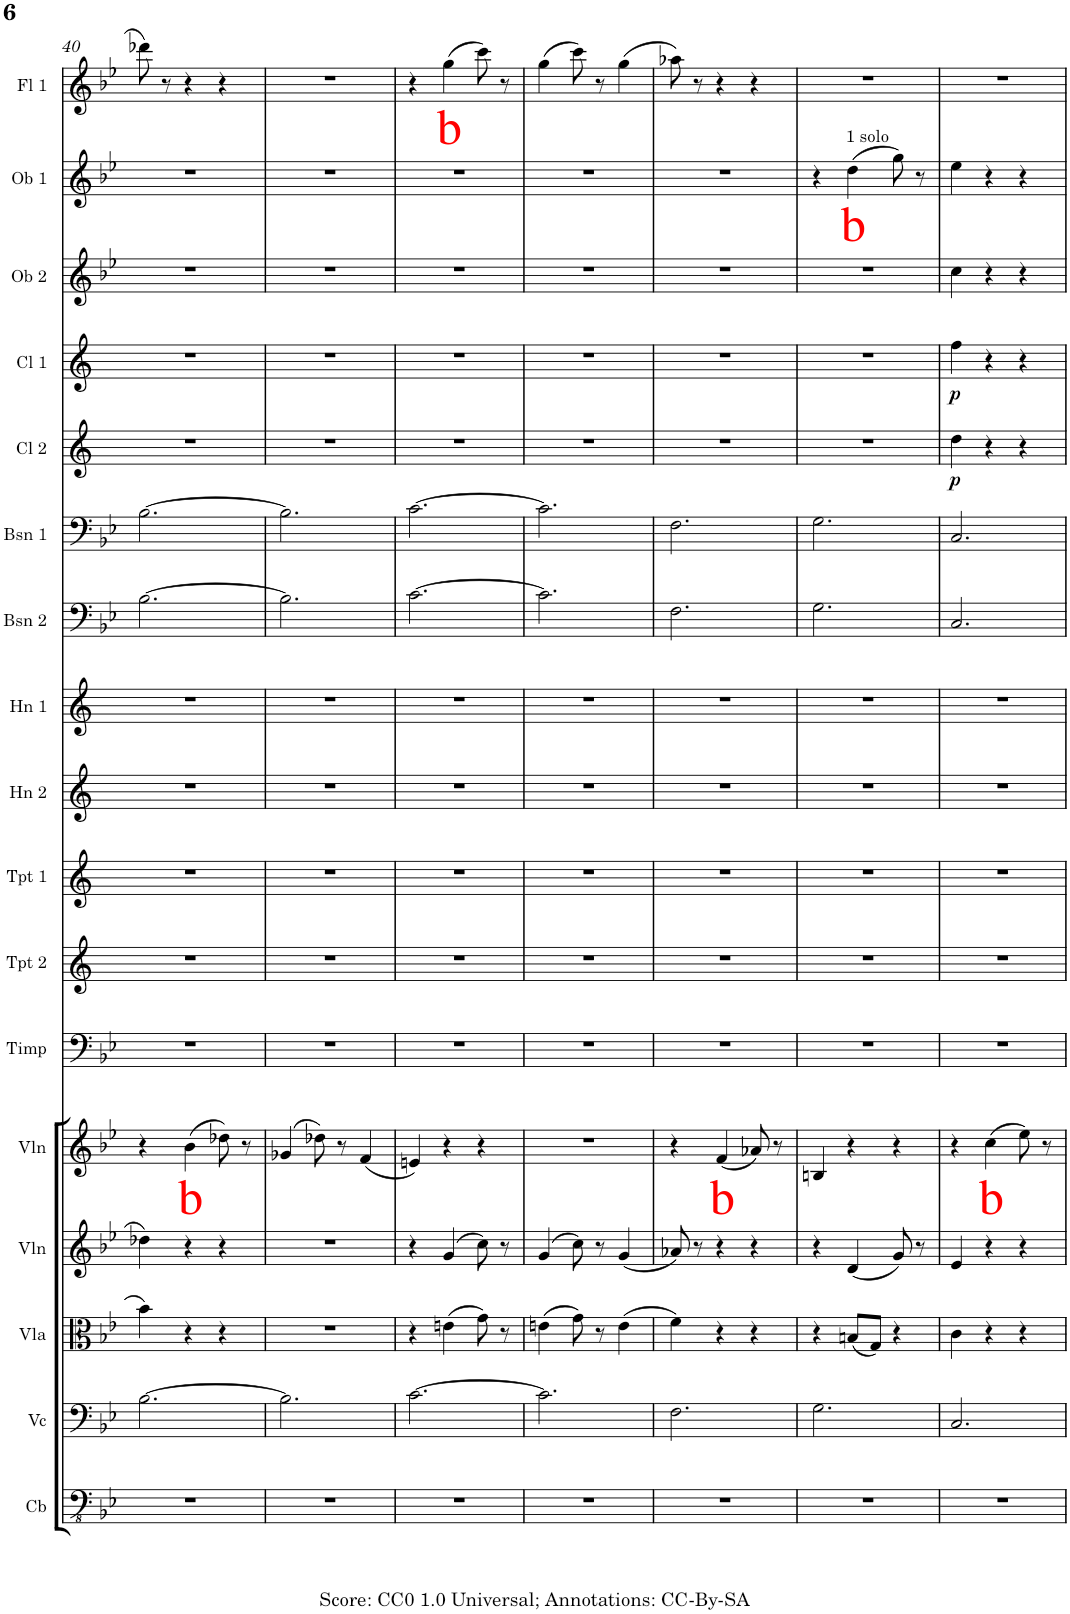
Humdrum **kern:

**kern	**kern	**kern	**kern	**kern	**text	**kern	**kern	**kern	**kern	**kern	**kern	**kern	**kern	**dynam	**kern	**dynam	**kern	**kern	**text	**kern	**text
*part17	*part16	*part15	*part14	*part13	*part13	*part12	*part11	*part10	*part9	*part8	*part7	*part6	*part5	*part5	*part4	*part4	*part3	*part2	*part2	*part1	*part1
*staff17	*staff16	*staff15	*staff14	*staff13	*staff13	*staff12	*staff11	*staff10	*staff9	*staff8	*staff7	*staff6	*staff5	*staff5	*staff4	*staff4	*staff3	*staff2	*staff2	*staff1	*staff1
*I"Contrabass	*I"Violoncello	*I"Viola	*I"Violin	*I"Violin	*	*I"Timpani	*I"Bb Trumpet 2	*I"Bb Trumpet 1	*I"Bb (basso) Horn 2	*I"Bb (basso) Horn 1	*I"Bassoon 2	*I"Bassoon 1	*I"Bb Clarinet 2	*	*I"Bb Clarinet 1	*	*I"Oboe 2	*I"Oboe 1	*	*I"Flute 1	*
*I'Cb	*I'Vc	*I'Vla	*I'Vln	*I'Vln	*	*I'Timp	*I'Tpt 2	*I'Tpt 1	*I'Hn 2	*I'Hn 1	*I'Bsn 2	*I'Bsn 1	*I'Cl 2	*	*I'Cl 1	*	*I'Ob 2	*I'Ob 1	*	*I'Fl 1	*
!!LO:PB:g=z
*clefFv4	*clefF4	*clefC3	*clefG2	*clefG2	*	*clefF4	*clefG2	*clefG2	*clefG2	*clefG2	*clefF4	*clefF4	*clefG2	*	*clefG2	*	*clefG2	*clefG2	*	*clefG2	*
*	*	*	*	*	*	*	*Trd1c2	*Trd1c2	*Trd8c14	*Trd8c14	*	*	*Trd1c2	*	*Trd1c2	*	*	*	*	*	*
*k[b-e-]	*k[b-e-]	*k[b-e-]	*k[b-e-]	*k[b-e-]	*	*k[b-e-]	*k[]	*k[]	*k[]	*k[]	*k[b-e-]	*k[b-e-]	*k[]	*	*k[]	*	*k[b-e-]	*k[b-e-]	*	*k[b-e-]	*
*M3/4	*M3/4	*M3/4	*M3/4	*M3/4	*	*M3/4	*M3/4	*M3/4	*M3/4	*M3/4	*M3/4	*M3/4	*M3/4	*	*M3/4	*	*M3/4	*M3/4	*	*M3/4	*
=40	=40	=40	=40	=40	=40	=40	=40	=40	=40	=40	=40	=40	=40	=40	=40	=40	=40	=40	=40	=40	=40
2.r	[2.B-\	4b-\	4dd-X\	4r	.	2.r	2.r	2.r	2.r	2.r	[2.B-\	[2.B-\	2.r	.	2.r	.	2.r	2.r	.	8ddd-X\	.
.	.	.	.	.	.	.	.	.	.	.	.	.	.	.	.	.	.	.	.	8r	.
!	!	!	!	!	!LO:LY:b:color=#FF0000	!	!	!	!	!	!	!	!	!	!	!	!	!	!	!	!
.	.	4r	4r	(4b-\	b	.	.	.	.	.	.	.	.	.	.	.	.	.	.	4r	.
.	.	4r	4r	8dd-X\)	.	.	.	.	.	.	.	.	.	.	.	.	.	.	.	4r	.
.	.	.	.	8r	.	.	.	.	.	.	.	.	.	.	.	.	.	.	.	.	.
=41	=41	=41	=41	=41	=41	=41	=41	=41	=41	=41	=41	=41	=41	=41	=41	=41	=41	=41	=41	=41	=41
2.r	2.B-\]	2.r	2.r	(4g-X/	.	2.r	2.r	2.r	2.r	2.r	2.B-\]	2.B-\]	2.r	.	2.r	.	2.r	2.r	.	2.r	.
.	.	.	.	8dd-X\)	.	.	.	.	.	.	.	.	.	.	.	.	.	.	.	.	.
.	.	.	.	8r	.	.	.	.	.	.	.	.	.	.	.	.	.	.	.	.	.
.	.	.	.	(4f/	.	.	.	.	.	.	.	.	.	.	.	.	.	.	.	.	.
=42	=42	=42	=42	=42	=42	=42	=42	=42	=42	=42	=42	=42	=42	=42	=42	=42	=42	=42	=42	=42	=42
2.r	[2.c\	4r	4r	4en/)	.	2.r	2.r	2.r	2.r	2.r	[2.c\	[2.c\	2.r	.	2.r	.	2.r	2.r	.	4r	.
!	!	!	!	!	!	!	!	!	!	!	!	!	!	!	!	!	!	!	!	!	!LO:LY:b:color=#FF0000
.	.	(4en\	(4g/	4r	.	.	.	.	.	.	.	.	.	.	.	.	.	.	.	(4gg\	b
.	.	8g\)	8cc\)	4r	.	.	.	.	.	.	.	.	.	.	.	.	.	.	.	8ccc\)	.
.	.	8r	8r	.	.	.	.	.	.	.	.	.	.	.	.	.	.	.	.	8r	.
=43	=43	=43	=43	=43	=43	=43	=43	=43	=43	=43	=43	=43	=43	=43	=43	=43	=43	=43	=43	=43	=43
2.r	2.c\]	(4en\	(4g/	2.r	.	2.r	2.r	2.r	2.r	2.r	2.c\]	2.c\]	2.r	.	2.r	.	2.r	2.r	.	(4gg\	.
.	.	8g\)	8cc\)	.	.	.	.	.	.	.	.	.	.	.	.	.	.	.	.	8ccc\)	.
.	.	8r	8r	.	.	.	.	.	.	.	.	.	.	.	.	.	.	.	.	8r	.
.	.	(4e\	(4g/	.	.	.	.	.	.	.	.	.	.	.	.	.	.	.	.	(4gg\	.
=44	=44	=44	=44	=44	=44	=44	=44	=44	=44	=44	=44	=44	=44	=44	=44	=44	=44	=44	=44	=44	=44
2.r	2.F\	4f\)	8a-X/)	4r	.	2.r	2.r	2.r	2.r	2.r	2.F\	2.F\	2.r	.	2.r	.	2.r	2.r	.	8aa-X\)	.
.	.	.	8r	.	.	.	.	.	.	.	.	.	.	.	.	.	.	.	.	8r	.
!	!	!	!	!	!LO:LY:b:color=#FF0000	!	!	!	!	!	!	!	!	!	!	!	!	!	!	!	!
.	.	4r	4r	(4f/	b	.	.	.	.	.	.	.	.	.	.	.	.	.	.	4r	.
.	.	4r	4r	8a-X/)	.	.	.	.	.	.	.	.	.	.	.	.	.	.	.	4r	.
.	.	.	.	8r	.	.	.	.	.	.	.	.	.	.	.	.	.	.	.	.	.
=45	=45	=45	=45	=45	=45	=45	=45	=45	=45	=45	=45	=45	=45	=45	=45	=45	=45	=45	=45	=45	=45
2.r	2.G\	4r	4r	4Bn/	.	2.r	2.r	2.r	2.r	2.r	2.G\	2.G\	2.r	.	2.r	.	2.r	4r	.	2.r	.
!	!	!	!	!	!	!	!	!	!	!	!	!	!	!	!	!	!	!LO:TX:a:t=1 solo	!	!	!
!	!	!	!	!	!	!	!	!	!	!	!	!	!	!	!	!	!	!	!LO:LY:b:color=#FF0000	!	!
.	.	(8Bn/L	(4d/	4r	.	.	.	.	.	.	.	.	.	.	.	.	.	(4dd\	b	.	.
.	.	8G/J)	.	.	.	.	.	.	.	.	.	.	.	.	.	.	.	.	.	.	.
.	.	4r	8g/)	4r	.	.	.	.	.	.	.	.	.	.	.	.	.	8gg\)	.	.	.
.	.	.	8r	.	.	.	.	.	.	.	.	.	.	.	.	.	.	8r	.	.	.
=46	=46	=46	=46	=46	=46	=46	=46	=46	=46	=46	=46	=46	=46	=46	=46	=46	=46	=46	=46	=46	=46
!	!	!	!	!	!	!	!	!	!	!	!	!	!	!LO:DY:b	!	!LO:DY:b	!	!	!	!	!
2.r	2.C/	4c\	4e-/	4r	.	2.r	2.r	2.r	2.r	2.r	2.C/	2.C/	4dd\	p	4ff\	p	4cc\	4ee-\	.	2.r	.
!	!	!	!	!	!LO:LY:b:color=#FF0000	!	!	!	!	!	!	!	!	!	!	!	!	!	!	!	!
.	.	4r	4r	(4cc\	b	.	.	.	.	.	.	.	4r	.	4r	.	4r	4r	.	.	.
.	.	4r	4r	8ee-\)	.	.	.	.	.	.	.	.	4r	.	4r	.	4r	4r	.	.	.
.	.	.	.	8r	.	.	.	.	.	.	.	.	.	.	.	.	.	.	.	.	.
=	=	=	=	=	=	=	=	=	=	=	=	=	=	=	=	=	=	=	=	=	=
*-	*-	*-	*-	*-	*-	*-	*-	*-	*-	*-	*-	*-	*-	*-	*-	*-	*-	*-	*-	*-	*-
